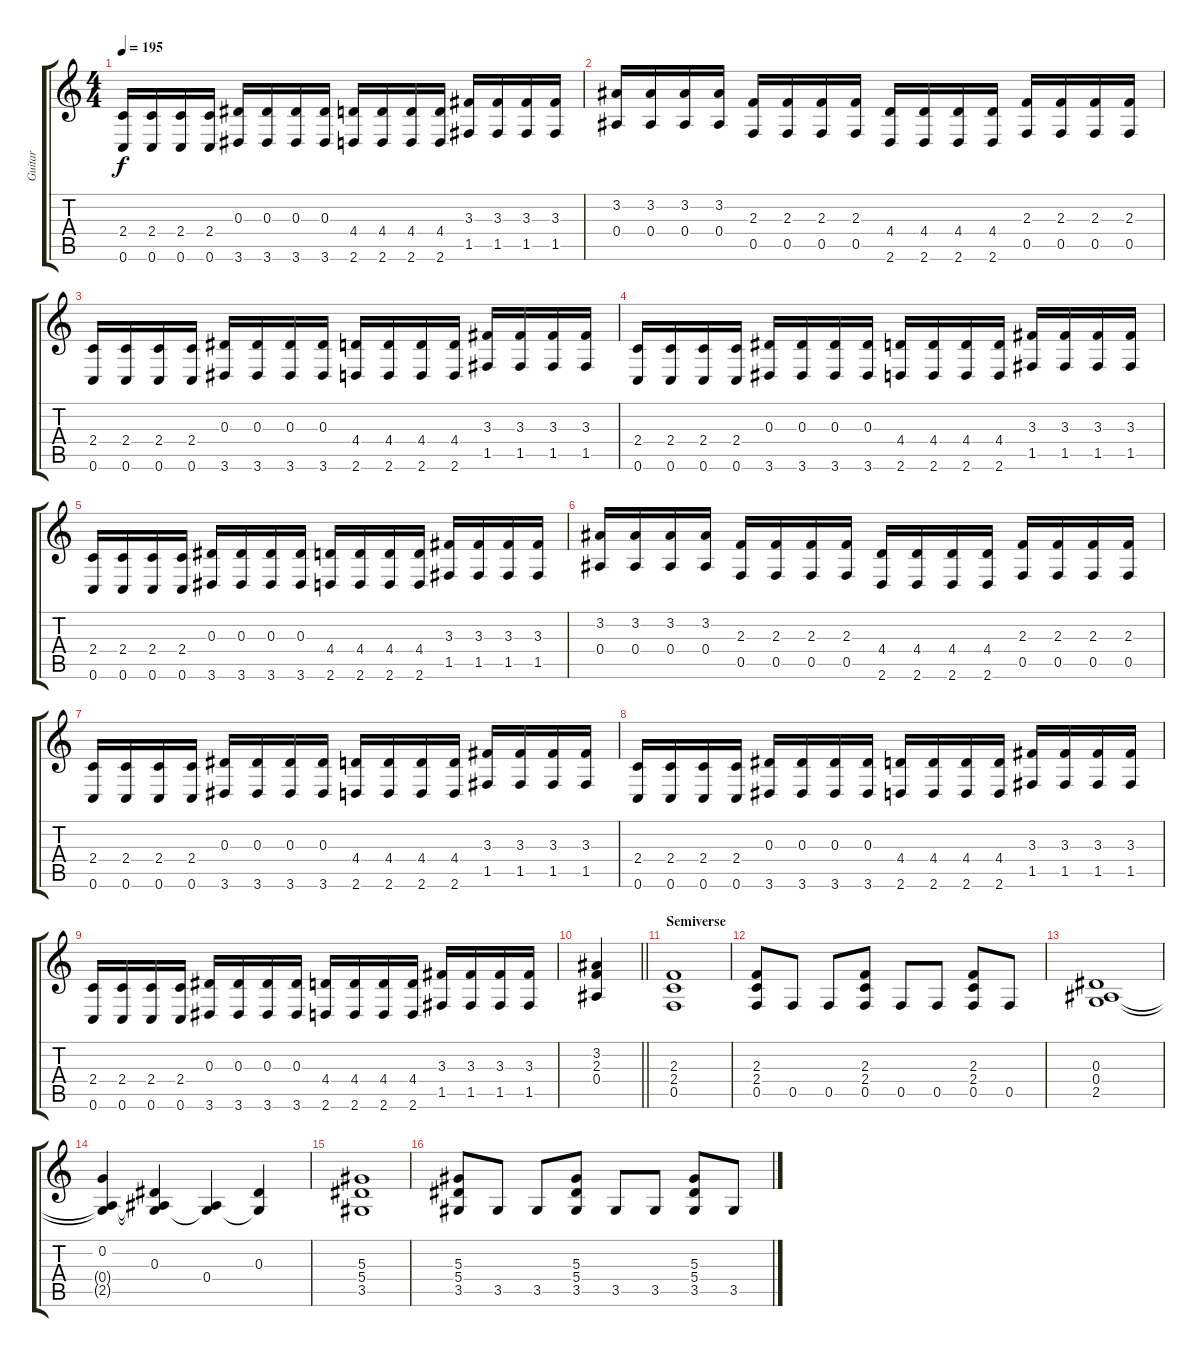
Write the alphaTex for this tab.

\track ("Guitar" "Guitar") {instrument distortionguitar}
\staff {score tabs}
\tuning (C4 G3 Eb3 Bb2 F2 C2) {hide}
\ts (4 4)
\tempo 195
\clef g2
\ks c
(2.4 0.6).16{dy f} (2.4 0.6).16 (2.4 0.6).16 (2.4 0.6).16 (0.3 3.6).16 (0.3 3.6).16 (0.3 3.6).16 (0.3 3.6).16 (4.4 2.6).16 (4.4 2.6).16 (4.4 2.6).16 (4.4 2.6).16 (3.3 1.5).16 (3.3 1.5).16 (3.3 1.5).16 (3.3 1.5).16 |
(3.2 0.4).16 (3.2 0.4).16 (3.2 0.4).16 (3.2 0.4).16 (2.3 0.5).16 (2.3 0.5).16 (2.3 0.5).16 (2.3 0.5).16 (4.4 2.6).16 (4.4 2.6).16 (4.4 2.6).16 (4.4 2.6).16 (2.3 0.5).16 (2.3 0.5).16 (2.3 0.5).16 (2.3 0.5).16 |
(2.4 0.6).16 (2.4 0.6).16 (2.4 0.6).16 (2.4 0.6).16 (0.3 3.6).16 (0.3 3.6).16 (0.3 3.6).16 (0.3 3.6).16 (4.4 2.6).16 (4.4 2.6).16 (4.4 2.6).16 (4.4 2.6).16 (3.3 1.5).16 (3.3 1.5).16 (3.3 1.5).16 (3.3 1.5).16 |
(2.4 0.6).16 (2.4 0.6).16 (2.4 0.6).16 (2.4 0.6).16 (0.3 3.6).16 (0.3 3.6).16 (0.3 3.6).16 (0.3 3.6).16 (4.4 2.6).16 (4.4 2.6).16 (4.4 2.6).16 (4.4 2.6).16 (3.3 1.5).16 (3.3 1.5).16 (3.3 1.5).16 (3.3 1.5).16 |
(2.4 0.6).16 (2.4 0.6).16 (2.4 0.6).16 (2.4 0.6).16 (0.3 3.6).16 (0.3 3.6).16 (0.3 3.6).16 (0.3 3.6).16 (4.4 2.6).16 (4.4 2.6).16 (4.4 2.6).16 (4.4 2.6).16 (3.3 1.5).16 (3.3 1.5).16 (3.3 1.5).16 (3.3 1.5).16 |
(3.2 0.4).16 (3.2 0.4).16 (3.2 0.4).16 (3.2 0.4).16 (2.3 0.5).16 (2.3 0.5).16 (2.3 0.5).16 (2.3 0.5).16 (4.4 2.6).16 (4.4 2.6).16 (4.4 2.6).16 (4.4 2.6).16 (2.3 0.5).16 (2.3 0.5).16 (2.3 0.5).16 (2.3 0.5).16 |
(2.4 0.6).16 (2.4 0.6).16 (2.4 0.6).16 (2.4 0.6).16 (0.3 3.6).16 (0.3 3.6).16 (0.3 3.6).16 (0.3 3.6).16 (4.4 2.6).16 (4.4 2.6).16 (4.4 2.6).16 (4.4 2.6).16 (3.3 1.5).16 (3.3 1.5).16 (3.3 1.5).16 (3.3 1.5).16 |
(2.4 0.6).16 (2.4 0.6).16 (2.4 0.6).16 (2.4 0.6).16 (0.3 3.6).16 (0.3 3.6).16 (0.3 3.6).16 (0.3 3.6).16 (4.4 2.6).16 (4.4 2.6).16 (4.4 2.6).16 (4.4 2.6).16 (3.3 1.5).16 (3.3 1.5).16 (3.3 1.5).16 (3.3 1.5).16 |
(2.4 0.6).16 (2.4 0.6).16 (2.4 0.6).16 (2.4 0.6).16 (0.3 3.6).16 (0.3 3.6).16 (0.3 3.6).16 (0.3 3.6).16 (4.4 2.6).16 (4.4 2.6).16 (4.4 2.6).16 (4.4 2.6).16 (3.3 1.5).16 (3.3 1.5).16 (3.3 1.5).16 (3.3 1.5).16 |
\barLineRight lightlight
(3.2 2.3 0.4).4 |
\section ("" "Semiverse")
(2.3 2.4 0.5).1 |
(2.3 2.4 0.5).8 0.5.8 0.5.8 (2.3 2.4 0.5).8 0.5.8 0.5.8 (2.3 2.4 0.5).8 0.5.8 |
(0.3 0.4 2.5).1 |
(0.2 0.4{t} 2.5{t}).4 (0.3 0.4{t} 2.5{t}).4 (0.4 2.5{t}).4 (0.3 2.5{t}).4 |
(5.3 5.4 3.5).1 |
(5.3 5.4 3.5).8 3.5.8 3.5.8 (5.3 5.4 3.5).8 3.5.8 3.5.8 (5.3 5.4 3.5).8 3.5.8
